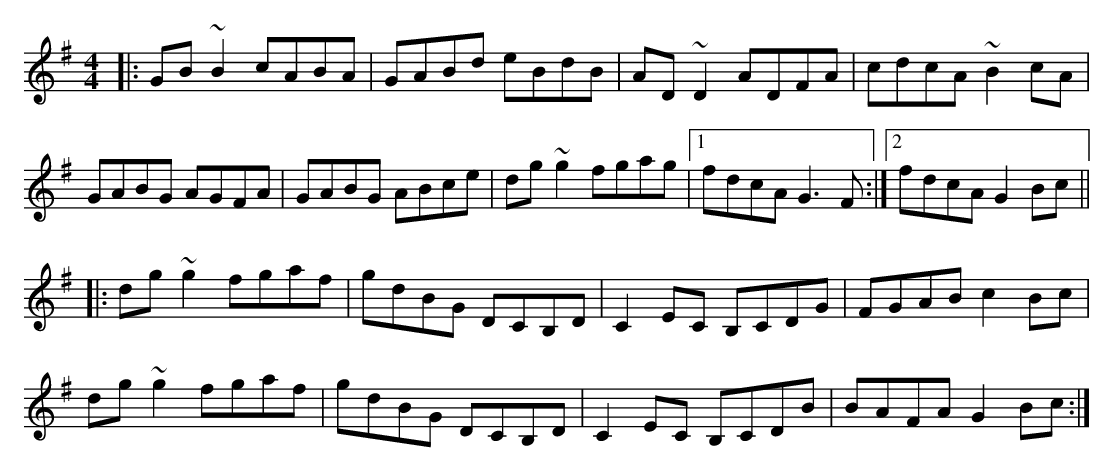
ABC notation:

X:1
M:4/4
K:G
|:GB~B2 cABA|GABd eBdB|AD ~D2 ADFA|cdcA ~B2 cA|
GABG AGFA|GABG ABce|dg ~g2 fgag|1 fdcA G3F:|2 fdcA G2Bc||
|:dg ~g2 fgaf|gdBG DCB,D|C2 EC B,CDG|FGAB c2Bc|
dg ~g2 fgaf|gdBG DCB,D|C2 EC B,CDB|BAFA G2Bc:|
